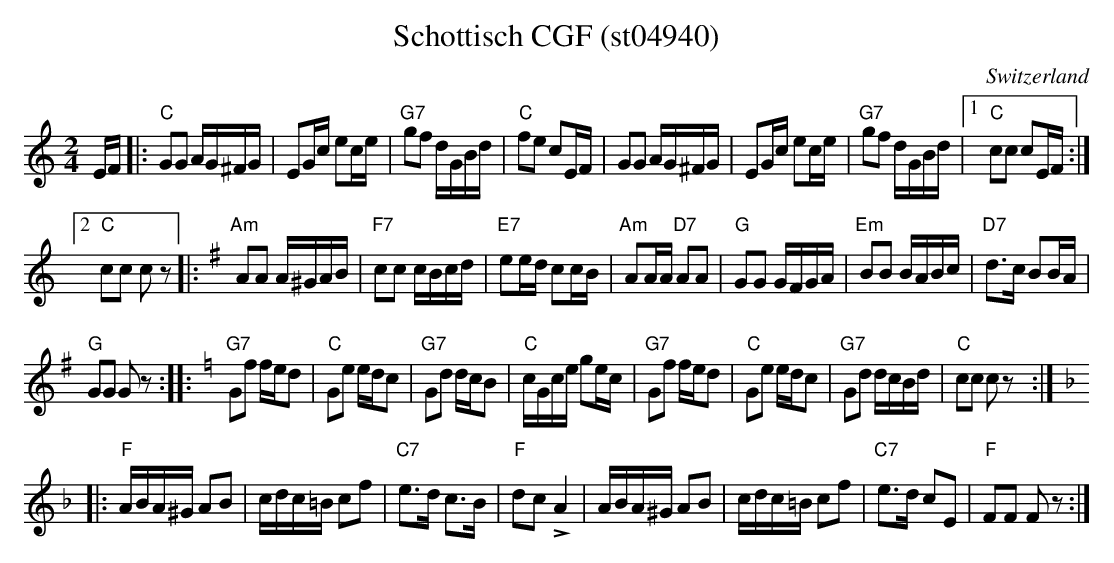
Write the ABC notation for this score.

X:1
T:Schottisch CGF (st04940)
M:2/4
L:1/16
O:Switzerland
K:C transpose=3 %%MIDI gchordon
EF |: "C"G2G2 AG^FG | E2Gc e2ce | "G7"g2f2 dGBd | "C"f2e2 c2EF | G2G2 AG^FG | E2Gc e2ce | "G7"g2f2 dGBd |1 "C"c2c2 c2EF :|2
"C"c2c2 c2z2 |: [K:G] "Am"A2A2 A^GAB | "F7"c2c2 cBcd | "E7"e2ed c2cB | "Am"A2AA "D7"A2A2 | "G"G2G2 GFGA | "Em"B2B2 BABc | "D7"d3c B2BA |
"G"G2G2 G2z2 :: [K:C] "G7"G2f2 fed2 | "C"G2e2 edc2 | "G7"G2d2 dcB2 | "C"cGce g2ec | "G7"G2f2 fed2 | "C"G2e2 edc2 | "G7"G2d2 dcBd | "C"c2c2 c2z2 :: [K:F]
"F"ABA^G A2B2 | cdc=B c2f2 | "C7"e3d c3B | "F"d2c2 !>!A4 | ABA^G A2B2 | cdc=B c2f2 | "C7"e3d c2E2 | "F"F2F2 F2z2 :|
